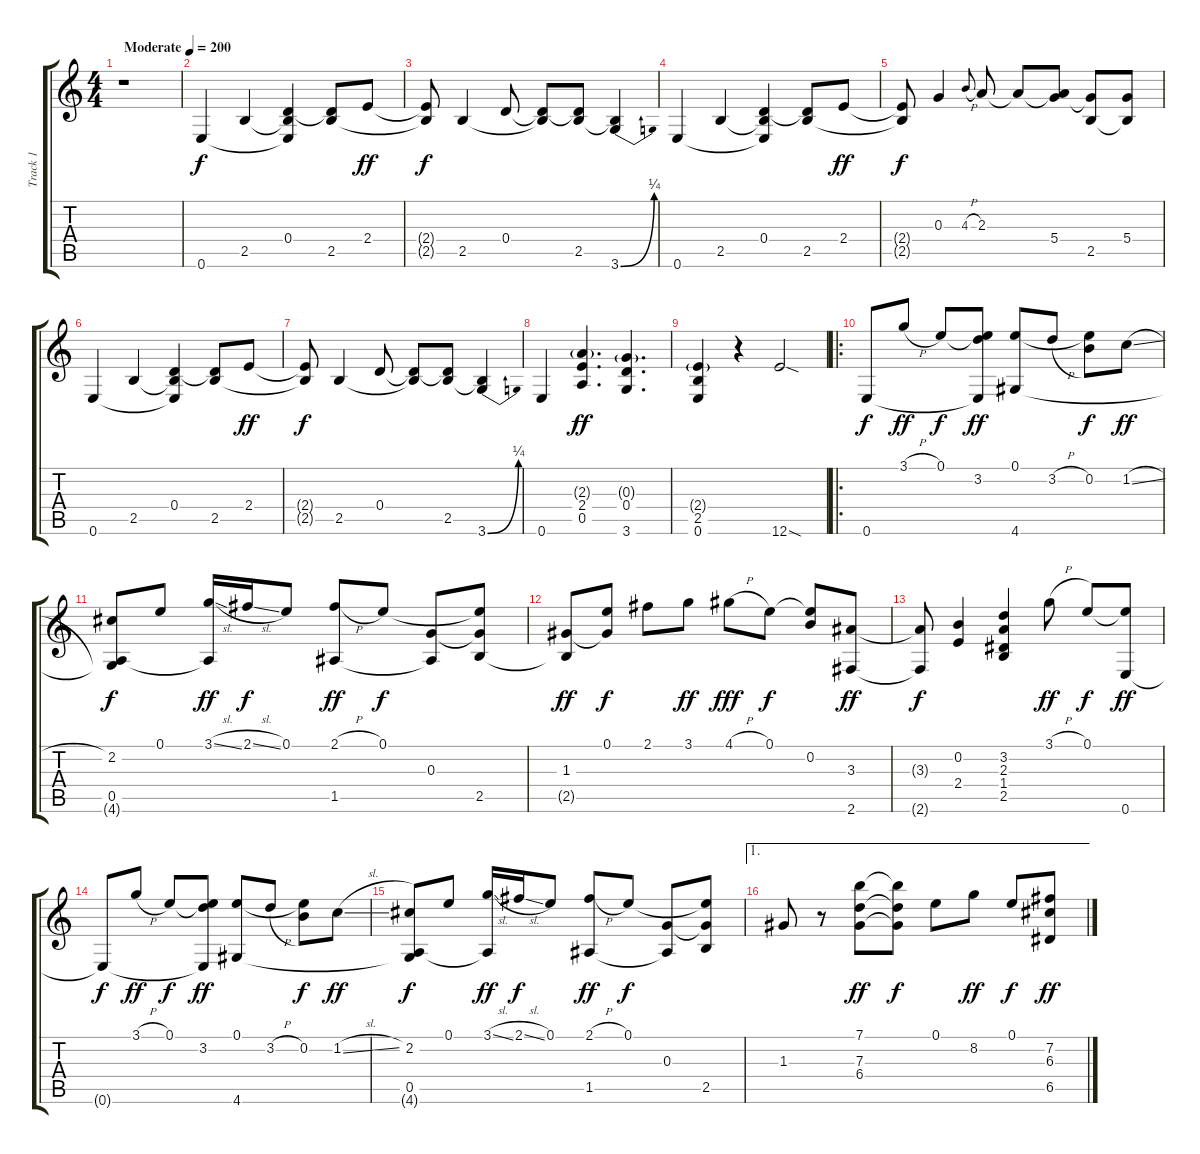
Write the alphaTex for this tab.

\track ("Track 1" "Track 1") {instrument acousticguitarsteel}
\staff {score tabs}
\tuning (E4 B3 G3 D3 A2 E2) {hide}
\ts (4 4)
\tempo (200 "Moderate")
\clef g2
\ks c
r.1{dy f instrument acousticguitarsteel} |
0.6.4 2.5.4 (0.4 2.5{t} 0.6{t}).4 (0.4{t} 2.5).8 2.4.8{dy ff} |
(2.4{t} 2.5{t}).8{dy f} 2.5.4 0.4.8 (0.4{t} 2.5{t}).8 (0.4{t} 2.5).8 (2.5{t} 3.6{be (bend 0 0 60 1)}).4 |
0.6.4 2.5.4 (0.4 2.5{t} 0.6{t}).4 (0.4{t} 2.5).8 2.4.8{dy ff} |
(2.4{t} 2.5{t}).8{dy f} 0.3.4 4.3{h}.8{gr onbeat} 2.3.8 2.3{t}.8 (2.3{t} 5.4).8 (5.4{t} 2.5).8 (5.4 2.5{t}).8 |
0.6.4 2.5.4 (0.4 2.5{t} 0.6{t}).4 (0.4{t} 2.5).8 2.4.8{dy ff} |
(2.4{t} 2.5{t}).8{dy f} 2.5.4 0.4.8 (0.4{t} 2.5{t}).8 (0.4{t} 2.5).8 (2.5{t} 3.6{be (bend 0 0 60 1)}).4 |
0.6.4 (2.3{g} 2.4 0.5).4{d dy ff} (0.3{g} 0.4 3.6).4{d} |
(2.4{g} 2.5 0.6).4 r.4 12.6{sod}.2 |
\ro
0.6.8{dy f} 3.1{h}.8{dy ff} 0.1.8{dy f} (0.1{t} 3.2 0.6{t}).8{dy ff} (0.1 4.6).8 3.2{h}.8 (0.1{t} 0.2).8{dy f} 1.2{sl}.8{dy ff} |
(2.2 0.5 4.6{t}).8{dy f} 0.1.8 (3.1{sl} 0.5{t}).16{dy ff} 2.1{sl}.16{dy f} 0.1.8 (2.1{h} 1.5).8{dy ff} 0.1.8{dy f} (0.3 1.5{t}).8 (0.1{t} 0.3{t} 2.5).8 |
(1.3 2.5{t}).8{dy ff} (0.1 1.3{t}).8{dy f} 2.1.8 3.1.8{dy ff} 4.1{h}.8{dy fff} 0.1.8{dy f} (0.1{t} 0.2).8 (3.3 2.6).8{dy ff} |
(3.3{t} 2.6{t}).8{dy f} (0.2 2.4).4 (3.2 2.3 1.4 2.5).4 3.1{h}.8{dy ff} 0.1.8{dy f} (0.1{t} 0.6).8{dy ff} |
0.6{t}.8{dy f} 3.1{h}.8{dy ff} 0.1.8{dy f} (0.1{t} 3.2 0.6{t}).8{dy ff} (0.1 4.6).8 3.2{h}.8 (0.1{t} 0.2).8{dy f} 1.2{sl}.8{dy ff} |
(2.2 0.5 4.6{t}).8{dy f} 0.1.8 (3.1{sl} 0.5{t}).16{dy ff} 2.1{sl}.16{dy f} 0.1.8 (2.1{h} 1.5).8{dy ff} 0.1.8{dy f} (0.3 1.5{t}).8 (0.1{t} 0.3{t} 2.5).8 |
\ae 1
1.3.8 r.8 (7.1 7.3 6.4).8{dy ff} (7.1{t} 7.3{t} 6.4{t}).8{dy f} 0.1.8 8.2.8{dy ff} 0.1.8{dy f} (7.2 6.3 6.5).8{dy ff}
